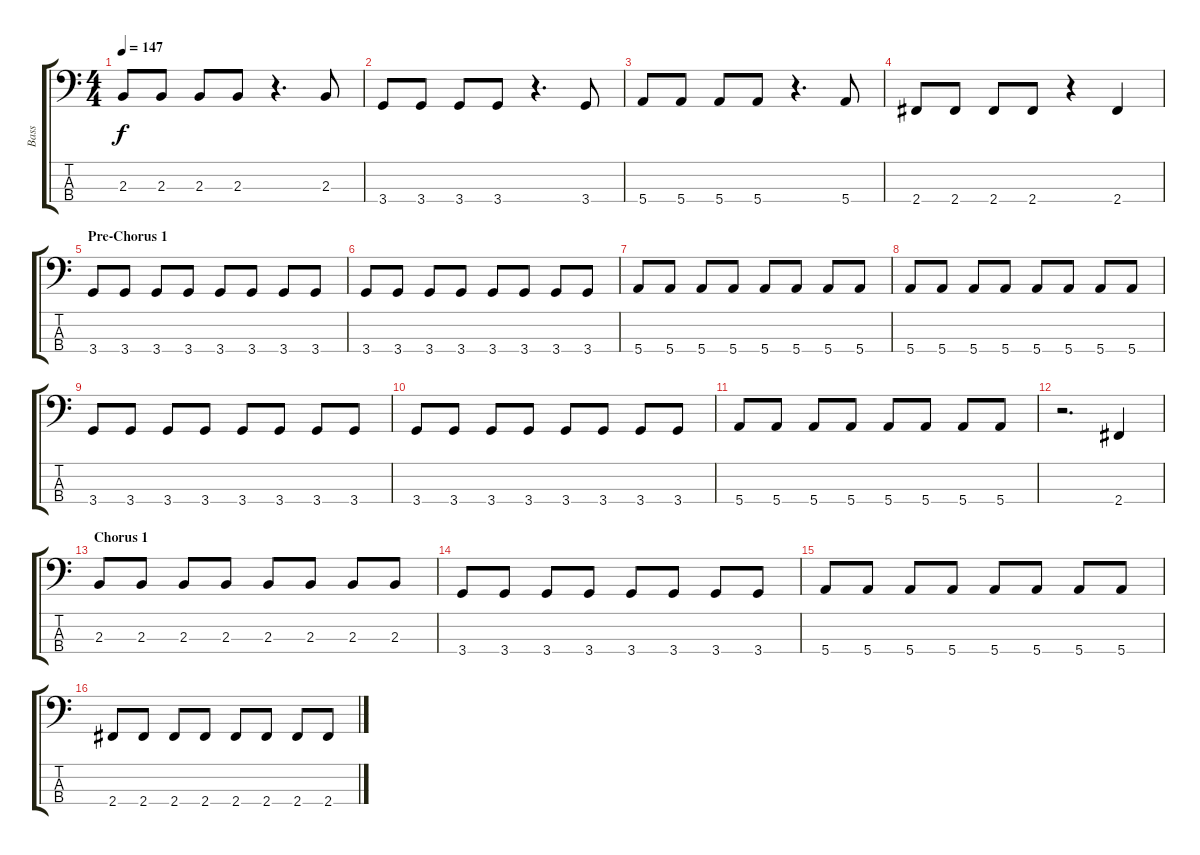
\track ("Bass" "Bass") {instrument electricbasspick}
\staff {score tabs}
\tuning (G2 D2 A1 E1) {hide}
\ts (4 4)
\tempo 147
\clef f4
\ks c
2.3.8{dy f} 2.3.8 2.3.8 2.3.8 r.4{d} 2.3.8 |
3.4.8 3.4.8 3.4.8 3.4.8 r.4{d} 3.4.8 |
5.4.8 5.4.8 5.4.8 5.4.8 r.4{d} 5.4.8 |
2.4.8 2.4.8 2.4.8 2.4.8 r.4 2.4.4 |
\section ("" "Pre-Chorus 1")
3.4.8 3.4.8 3.4.8 3.4.8 3.4.8 3.4.8 3.4.8 3.4.8 |
3.4.8 3.4.8 3.4.8 3.4.8 3.4.8 3.4.8 3.4.8 3.4.8 |
5.4.8 5.4.8 5.4.8 5.4.8 5.4.8 5.4.8 5.4.8 5.4.8 |
5.4.8 5.4.8 5.4.8 5.4.8 5.4.8 5.4.8 5.4.8 5.4.8 |
3.4.8 3.4.8 3.4.8 3.4.8 3.4.8 3.4.8 3.4.8 3.4.8 |
3.4.8 3.4.8 3.4.8 3.4.8 3.4.8 3.4.8 3.4.8 3.4.8 |
5.4.8 5.4.8 5.4.8 5.4.8 5.4.8 5.4.8 5.4.8 5.4.8 |
r.2{d} 2.4.4 |
\section ("" "Chorus 1")
2.3.8 2.3.8 2.3.8 2.3.8 2.3.8 2.3.8 2.3.8 2.3.8 |
3.4.8 3.4.8 3.4.8 3.4.8 3.4.8 3.4.8 3.4.8 3.4.8 |
5.4.8 5.4.8 5.4.8 5.4.8 5.4.8 5.4.8 5.4.8 5.4.8 |
2.4.8 2.4.8 2.4.8 2.4.8 2.4.8 2.4.8 2.4.8 2.4.8
